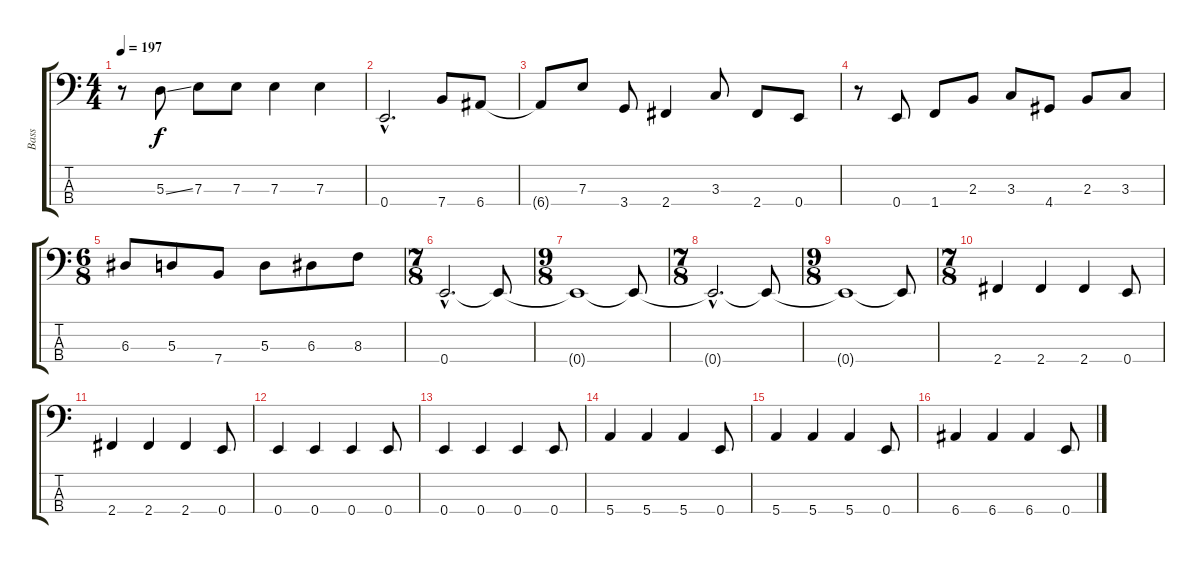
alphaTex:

\track ("Bass" "Bass") {instrument electricbassfinger}
\staff {score tabs}
\tuning (G2 D2 A1 E1) {hide}
\ts (4 4)
\tempo 197
\clef f4
\ks c
r.8{dy f} 5.3{ss}.8 7.3.8 7.3.8 7.3.4 7.3.4 |
0.4{hac}.2{d} 7.4.8 6.4.8 |
6.4{t}.8 7.3.8 3.4.8 2.4.4 3.3.8 2.4.8 0.4.8 |
r.8 0.4.8 1.4.8 2.3.8 3.3.8 4.4.8 2.3.8 3.3.8 |
\ts (6 8)
6.3.8 5.3.8 7.4.8 5.3.8 6.3.8 8.3.8 |
\ts (7 8)
0.4{hac}.2{d} 0.4{t}.8 |
\ts (9 8)
0.4{t}.1 0.4{t}.8 |
\ts (7 8)
0.4{hac t}.2{d} 0.4{t}.8 |
\ts (9 8)
0.4{t}.1 0.4{t}.8 |
\ts (7 8)
2.4.4 2.4.4 2.4.4 0.4.8 |
2.4.4 2.4.4 2.4.4 0.4.8 |
0.4.4 0.4.4 0.4.4 0.4.8 |
0.4.4 0.4.4 0.4.4 0.4.8 |
5.4.4 5.4.4 5.4.4 0.4.8 |
5.4.4 5.4.4 5.4.4 0.4.8 |
6.4.4 6.4.4 6.4.4 0.4.8
